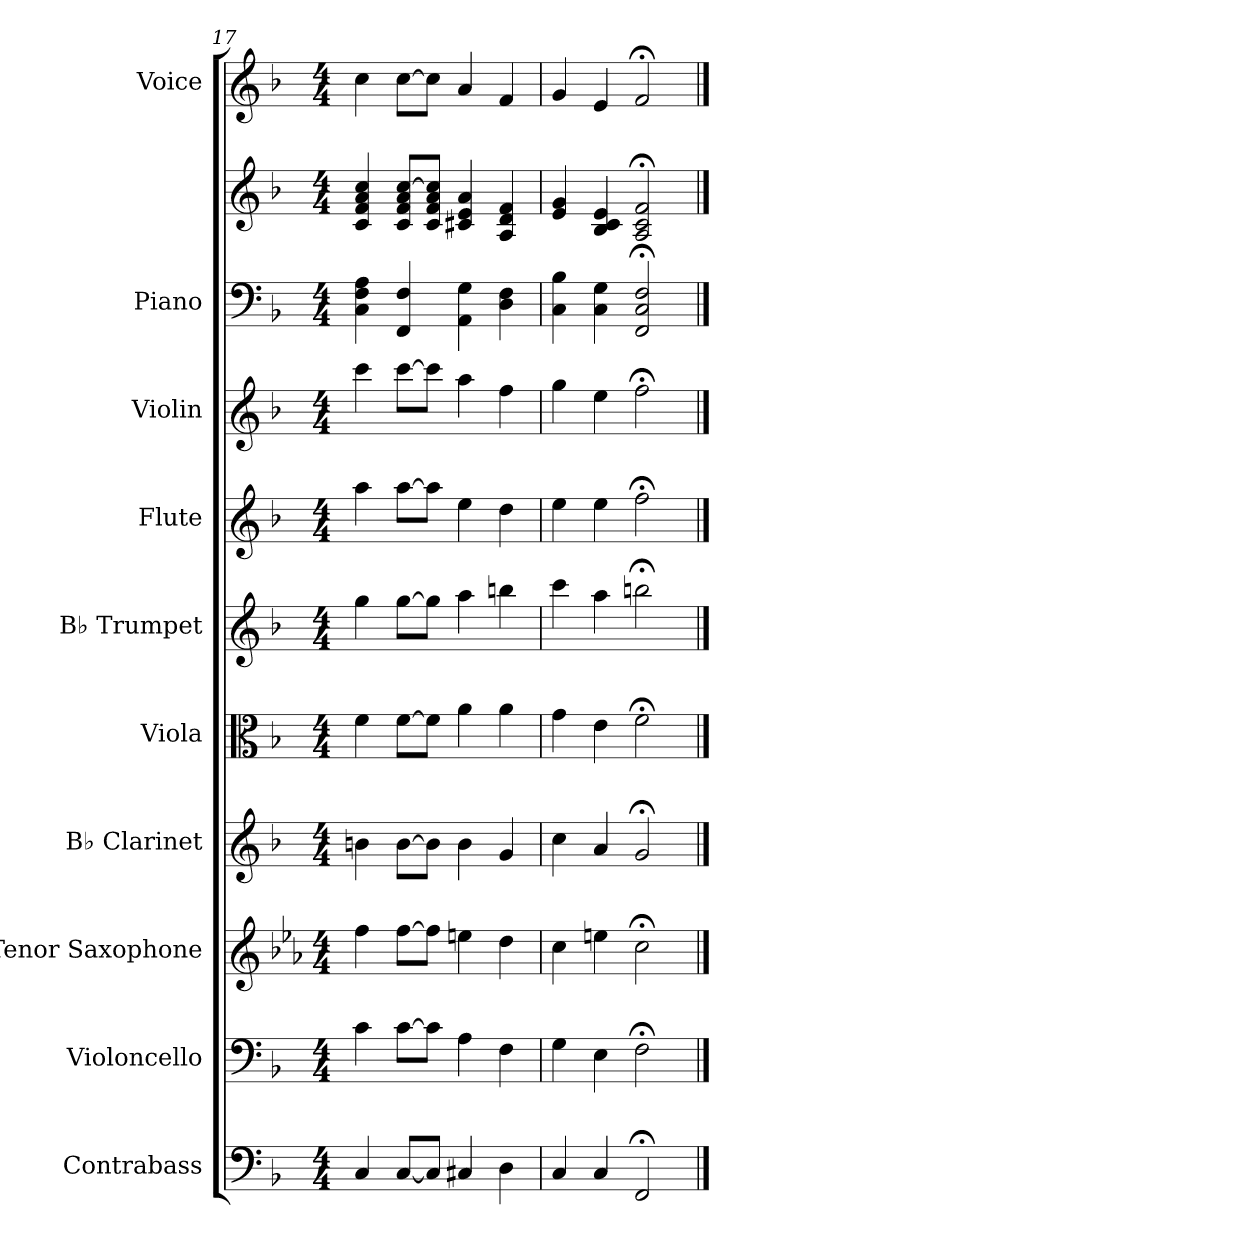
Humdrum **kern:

**kern	**kern	**kern	**kern	**kern	**kern	**kern	**kern	**kern	**kern	**kern
*part10	*part9	*part8	*part7	*part6	*part5	*part4	*part3	*part2	*part2	*part1
*staff11	*staff10	*staff9	*staff8	*staff7	*staff6	*staff5	*staff4	*staff3	*staff2	*staff1
*I"Contrabass	*I"Violoncello	*I"Tenor Saxophone	*I"B♭ Clarinet	*I"Viola	*I"B♭ Trumpet	*I"Flute	*I"Violin	*I"Piano	*	*I"Voice
*I'Cb.	*I'Vc.	*I'T. Sax.	*I'B♭ Cl.	*I'Vla.	*I'B♭ Tpt.	*I'Fl.	*I'Vln.	*I'Pno.	*	*I'Vo.
*clefF4	*clefF4	*clefG2	*clefG2	*clefC3	*clefG2	*clefG2	*clefG2	*clefF4	*clefG2	*clefG2
*ITrd7c12	*	*ITrd8c14	*ITrd1c2	*	*ITrd1c2	*	*	*	*	*
*k[b-]	*k[b-]	*k[b-e-a-]	*k[b-e-a-]	*k[b-]	*k[b-e-a-]	*k[b-]	*k[b-]	*k[b-]	*k[b-]	*k[b-]
*M4/4	*M4/4	*M4/4	*M4/4	*M4/4	*M4/4	*M4/4	*M4/4	*M4/4	*M4/4	*M4/4
=17	=17	=17	=17	=17	=17	=17	=17	=17	=17	=17
4CC/	4c\	4f\	4an\	4f\	4ff\	4aa\	4ccc\	4C\ 4F\ 4A\	4c/ 4f/ 4a/ 4cc/	4cc\
[8CC/L	[8c\L	[8f\L	[8a\L	[8f\L	[8ff\L	[8aa\L	[8ccc\L	4FF/ 4F/	8c/ 8f/ 8a/ [8cc/L	[8cc\L
8CC/J]	8c\J]	8f\J]	8a\J]	8f\J]	8ff\J]	8aa\J]	8ccc\J]	.	8c/ 8f/ 8a/ 8cc/]J	8cc\J]
4CC#X/	4A\	4en\	4a\	4a\	4gg\	4ee\	4aa\	4AA\ 4G\	4c#X/ 4e/ 4a/	4a/
4DD\	4F\	4d\	4f/	4a\	4aan\	4dd\	4ff\	4D\ 4F\	4A/ 4d/ 4f/	4f/
=18	=18	=18	=18	=18	=18	=18	=18	=18	=18	=18
4CC/	4G\	4c\	4b-\	4g\	4bb-\	4ee\	4gg\	4C\ 4B-\	4e/ 4g/	4g/
4CC/	4E\	4en\	4g/	4e\	4gg\	4ee\	4ee\	4C\ 4G\	4B-/ 4c/ 4e/	4e/
2FFF;</	2F;<\	2c;<\	2f;</	2f;<\	2aan;<\	2ff;<\	2ff;<\	2FF/;< 2C/;< 2F/;<	2A/;< 2c/;< 2f/;<	2f;</
==	==	==	==	==	==	==	==	==	==	==
*-	*-	*-	*-	*-	*-	*-	*-	*-	*-	*-
